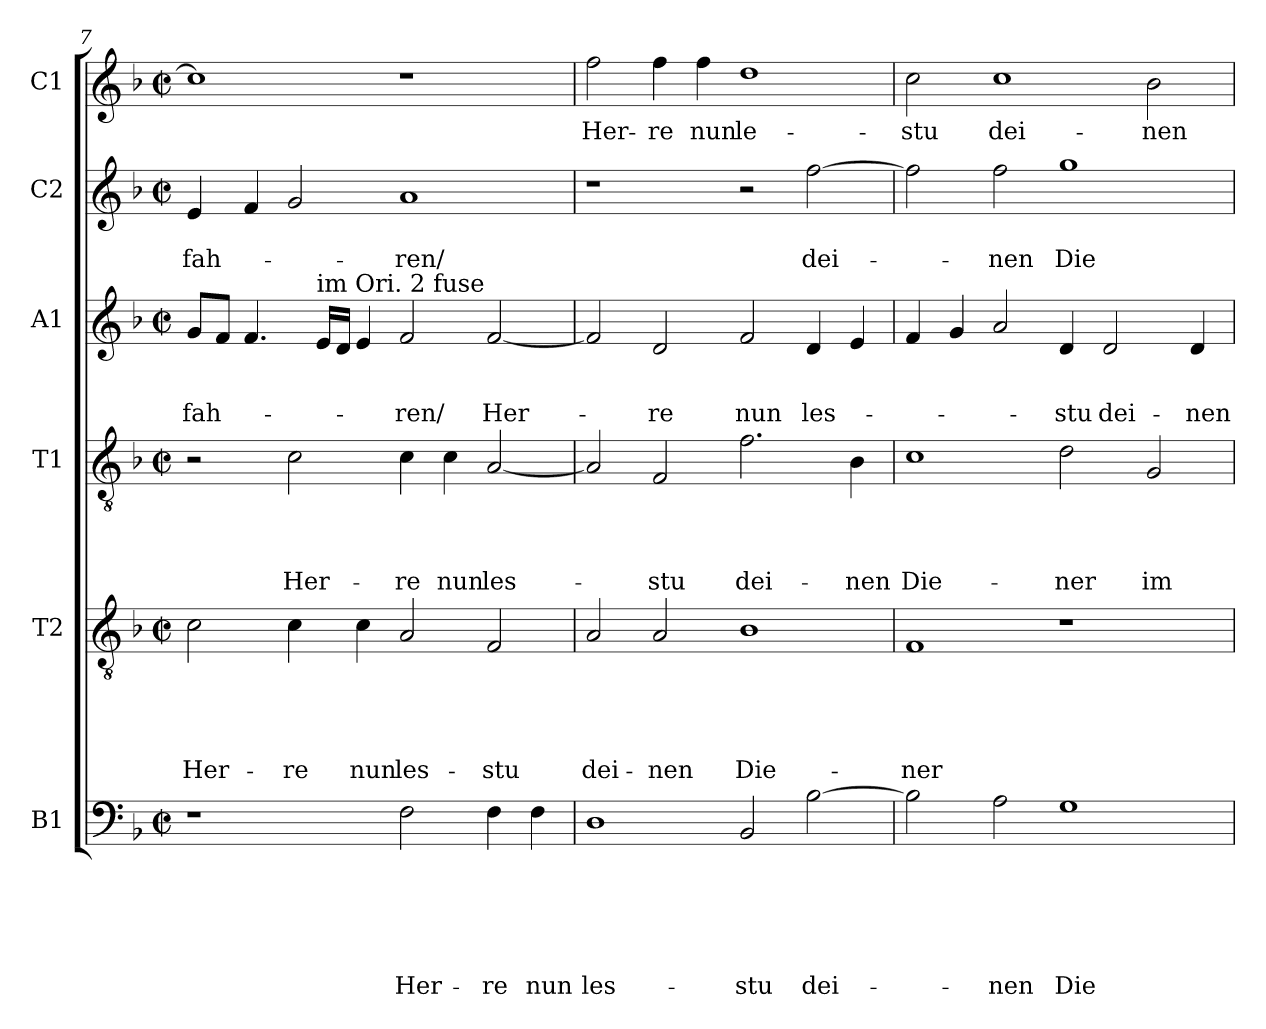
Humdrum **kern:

**kern	**text	**text	**text	**text	**text	**text	**kern	**text	**text	**text	**text	**text	**kern	**text	**text	**text	**text	**kern	**text	**text	**text	**kern	**text	**text	**kern	**text
*part6	*part6	*part6	*part6	*part6	*part6	*part6	*part5	*part5	*part5	*part5	*part5	*part5	*part4	*part4	*part4	*part4	*part4	*part3	*part3	*part3	*part3	*part2	*part2	*part2	*part1	*part1
*staff6	*staff6	*staff6	*staff6	*staff6	*staff6	*staff6	*staff5	*staff5	*staff5	*staff5	*staff5	*staff5	*staff4	*staff4	*staff4	*staff4	*staff4	*staff3	*staff3	*staff3	*staff3	*staff2	*staff2	*staff2	*staff1	*staff1
*I"B1	*	*	*	*	*	*	*I"T2	*	*	*	*	*	*I"T1	*	*	*	*	*I"A1	*	*	*	*I"C2	*	*	*I"C1	*
*clefF4	*	*	*	*	*	*	*clefGv2	*	*	*	*	*	*clefGv2	*	*	*	*	*clefG2	*	*	*	*clefG2	*	*	*clefG2	*
*k[b-]	*	*	*	*	*	*	*k[b-]	*	*	*	*	*	*k[b-]	*	*	*	*	*k[b-]	*	*	*	*k[b-]	*	*	*k[b-]	*
*F:	*	*	*	*	*	*	*F:	*	*	*	*	*	*F:	*	*	*	*	*F:	*	*	*	*F:	*	*	*F:	*
*M2/2	*	*	*	*	*	*	*M2/2	*	*	*	*	*	*M2/2	*	*	*	*	*M2/2	*	*	*	*M2/2	*	*	*M2/2	*
*met(c|)	*	*	*	*	*	*	*met(c|)	*	*	*	*	*	*met(c|)	*	*	*	*	*met(c|)	*	*	*	*met(c|)	*	*	*met(c|)	*
=7	=7	=7	=7	=7	=7	=7	=7	=7	=7	=7	=7	=7	=7	=7	=7	=7	=7	=7	=7	=7	=7	=7	=7	=7	=7	=7
!	!	!	!	!	!	!	!	!	!	!	!	!LO:LY:b	!	!	!	!	!	!	!	!	!LO:LY:b	!	!	!LO:LY:b	!	!
1r	.	.	.	.	.	.	2c\	.	.	.	.	Her-	2r	.	.	.	.	8g/L	.	.	fah-	4e/	.	fah-	1cc]	.
.	.	.	.	.	.	.	.	.	.	.	.	.	.	.	.	.	.	8f/J	.	.	.	.	.	.	.	.
.	.	.	.	.	.	.	.	.	.	.	.	.	.	.	.	.	.	4.f/	.	.	.	4f/	.	.	.	.
!	!	!	!	!	!	!	!	!	!	!	!	!LO:LY:b	!	!	!	!	!LO:LY:b	!	!	!	!	!	!	!	!	!
.	.	.	.	.	.	.	4c\	.	.	.	.	-re	2c\	.	.	.	Her-	.	.	.	.	2g/	.	.	.	.
!	!	!	!	!	!	!	!	!	!	!	!	!	!	!	!	!	!	!LO:TX:a:t=im Ori. 2 fuse	!	!	!	!	!	!	!	!
.	.	.	.	.	.	.	.	.	.	.	.	.	.	.	.	.	.	16e/LL	.	.	.	.	.	.	.	.
.	.	.	.	.	.	.	.	.	.	.	.	.	.	.	.	.	.	16d/JJ	.	.	.	.	.	.	.	.
!	!	!	!	!	!	!	!	!	!	!	!	!LO:LY:b	!	!	!	!	!	!	!	!	!	!	!	!	!	!
.	.	.	.	.	.	.	4c\	.	.	.	.	nun	.	.	.	.	.	4e/	.	.	.	.	.	.	.	.
!	!	!	!	!	!	!LO:LY:b	!	!	!	!	!	!LO:LY:b	!	!	!	!	!LO:LY:b	!	!	!	!LO:LY:b	!	!	!LO:LY:b	!	!
2F\	.	.	.	.	.	Her-	2A/	.	.	.	.	les-	4c\	.	.	.	-re	2f/	.	.	-ren/	1a	.	-ren/	1r	.
!	!	!	!	!	!	!	!	!	!	!	!	!	!	!	!	!	!LO:LY:b	!	!	!	!	!	!	!	!	!
.	.	.	.	.	.	.	.	.	.	.	.	.	4c\	.	.	.	nun	.	.	.	.	.	.	.	.	.
!	!	!	!	!	!	!LO:LY:b	!	!	!	!	!	!LO:LY:b	!	!	!	!	!LO:LY:b	!	!	!	!LO:LY:b	!	!	!	!	!
4F\	.	.	.	.	.	-re	2F/	.	.	.	.	-stu	[2A/	.	.	.	les-	[2f/	.	.	Her-	.	.	.	.	.
!	!	!	!	!	!	!LO:LY:b	!	!	!	!	!	!	!	!	!	!	!	!	!	!	!	!	!	!	!	!
4F\	.	.	.	.	.	nun	.	.	.	.	.	.	.	.	.	.	.	.	.	.	.	.	.	.	.	.
=8	=8	=8	=8	=8	=8	=8	=8	=8	=8	=8	=8	=8	=8	=8	=8	=8	=8	=8	=8	=8	=8	=8	=8	=8	=8	=8
!	!	!	!	!	!	!LO:LY:b	!	!	!	!	!	!LO:LY:b	!	!	!	!	!	!	!	!	!	!	!	!	!	!LO:LY:b
1D	.	.	.	.	.	les-	2A/	.	.	.	.	dei-	2A/]	.	.	.	.	2f/]	.	.	.	1r	.	.	2ff\	Her-
!	!	!	!	!	!	!	!	!	!	!	!	!LO:LY:b	!	!	!	!	!LO:LY:b	!	!	!	!LO:LY:b	!	!	!	!	!LO:LY:b
.	.	.	.	.	.	.	2A/	.	.	.	.	-nen	2F/	.	.	.	-stu	2d/	.	.	-re	.	.	.	4ff\	-re
!	!	!	!	!	!	!	!	!	!	!	!	!	!	!	!	!	!	!	!	!	!	!	!	!	!	!LO:LY:b
.	.	.	.	.	.	.	.	.	.	.	.	.	.	.	.	.	.	.	.	.	.	.	.	.	4ff\	nun
!	!	!	!	!	!	!LO:LY:b	!	!	!	!	!	!LO:LY:b	!	!	!	!	!LO:LY:b	!	!	!	!LO:LY:b	!	!	!	!	!LO:LY:b
2BB-/	.	.	.	.	.	-stu	1B-	.	.	.	.	Die-	2.f\	.	.	.	dei-	2f/	.	.	nun	2r	.	.	1dd	le-
!	!	!	!	!	!	!LO:LY:b	!	!	!	!	!	!	!	!	!	!	!	!	!	!	!LO:LY:b	!	!	!LO:LY:b	!	!
[2B-\	.	.	.	.	.	dei-	.	.	.	.	.	.	.	.	.	.	.	4d/	.	.	les-	[2ff\	.	dei-	.	.
!	!	!	!	!	!	!	!	!	!	!	!	!	!	!	!	!	!LO:LY:b	!	!	!	!	!	!	!	!	!
.	.	.	.	.	.	.	.	.	.	.	.	.	4B-\	.	.	.	-nen	4e/	.	.	.	.	.	.	.	.
!!LO:LB:g=z
=9	=9	=9	=9	=9	=9	=9	=9	=9	=9	=9	=9	=9	=9	=9	=9	=9	=9	=9	=9	=9	=9	=9	=9	=9	=9	=9
!	!	!	!	!	!	!	!	!	!	!	!	!LO:LY:b	!	!	!	!	!LO:LY:b	!	!	!	!	!	!	!	!	!LO:LY:b
2B-\]	.	.	.	.	.	.	1F	.	.	.	.	-ner	1c	.	.	.	Die-	4f/	.	.	.	2ff\]	.	.	2cc\	-stu
.	.	.	.	.	.	.	.	.	.	.	.	.	.	.	.	.	.	4g/	.	.	.	.	.	.	.	.
!	!	!	!	!	!	!LO:LY:b	!	!	!	!	!	!	!	!	!	!	!	!	!	!	!	!	!	!LO:LY:b	!	!LO:LY:b
2A\	.	.	.	.	.	-nen	.	.	.	.	.	.	.	.	.	.	.	2a/	.	.	.	2ff\	.	-nen	1cc	dei-
!	!	!	!	!	!	!LO:LY:b	!	!	!	!	!	!	!	!	!	!	!LO:LY:b	!	!	!	!LO:LY:b	!	!	!LO:LY:b	!	!
1G	.	.	.	.	.	Die-	1r	.	.	.	.	.	2d\	.	.	.	-ner	4d/	.	.	-stu	1gg	.	Die-	.	.
!	!	!	!	!	!	!	!	!	!	!	!	!	!	!	!	!	!	!	!	!	!LO:LY:b	!	!	!	!	!
.	.	.	.	.	.	.	.	.	.	.	.	.	.	.	.	.	.	2d/	.	.	dei-	.	.	.	.	.
!	!	!	!	!	!	!	!	!	!	!	!	!	!	!	!	!	!LO:LY:b	!	!	!	!	!	!	!	!	!LO:LY:b
.	.	.	.	.	.	.	.	.	.	.	.	.	2G/	.	.	.	im	.	.	.	.	.	.	.	2b-\	-nen
!	!	!	!	!	!	!	!	!	!	!	!	!	!	!	!	!	!	!	!	!	!LO:LY:b	!	!	!	!	!
.	.	.	.	.	.	.	.	.	.	.	.	.	.	.	.	.	.	4d/	.	.	-nen	.	.	.	.	.
=	=	=	=	=	=	=	=	=	=	=	=	=	=	=	=	=	=	=	=	=	=	=	=	=	=	=
*-	*-	*-	*-	*-	*-	*-	*-	*-	*-	*-	*-	*-	*-	*-	*-	*-	*-	*-	*-	*-	*-	*-	*-	*-	*-	*-
